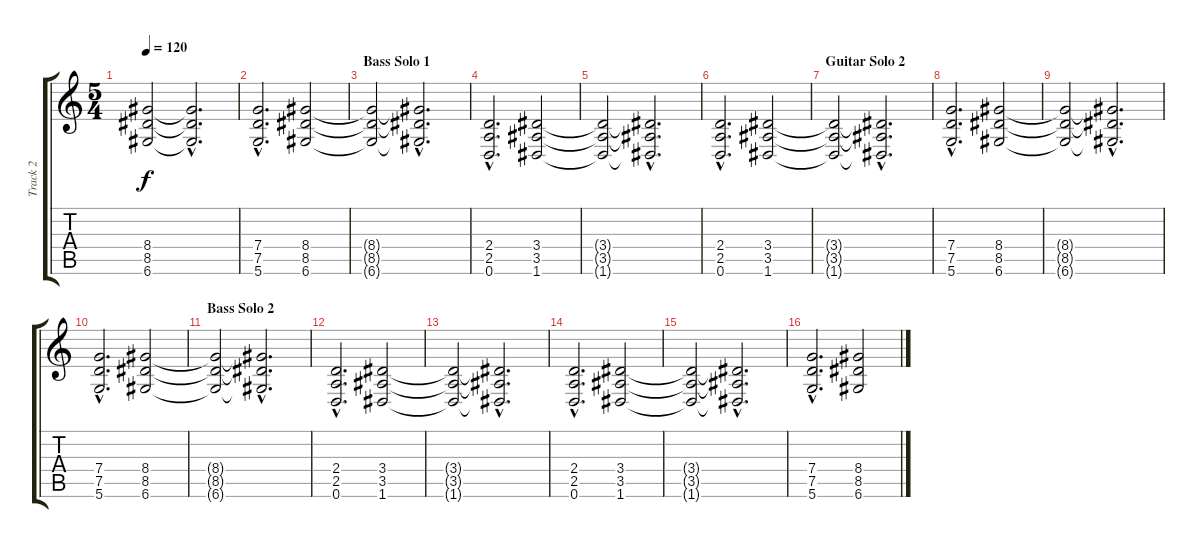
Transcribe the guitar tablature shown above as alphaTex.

\track ("Track 2" "Track 2") {instrument distortionguitar}
\staff {score tabs}
\tuning (D4 A3 F3 C3 G2 D2) {hide}
\ts (5 4)
\tempo 120
\clef g2
\ks c
(8.4{t} 8.5{t} 6.6{t}).2{dy f} (8.4{hac t} 8.5{hac t} 6.6{hac t}).2{d} |
(7.4{hac} 7.5{hac} 5.6{hac}).2{d} (8.4 8.5 6.6).2 |
\section ("" "Bass Solo 1")
(8.4{t} 8.5{t} 6.6{t}).2 (8.4{hac t} 8.5{hac t} 6.6{hac t}).2{d} |
(2.4{hac} 2.5{hac} 0.6{hac}).2{d} (3.4 3.5 1.6).2 |
(3.4{t} 3.5{t} 1.6{t}).2 (3.4{hac t} 3.5{hac t} 1.6{hac t}).2{d} |
(2.4{hac} 2.5{hac} 0.6{hac}).2{d} (3.4 3.5 1.6).2 |
\section ("" "Guitar Solo 2")
(3.4{t} 3.5{t} 1.6{t}).2 (3.4{hac t} 3.5{hac t} 1.6{hac t}).2{d} |
(7.4{hac} 7.5{hac} 5.6{hac}).2{d} (8.4 8.5 6.6).2 |
(8.4{t} 8.5{t} 6.6{t}).2 (8.4{hac t} 8.5{hac t} 6.6{hac t}).2{d} |
(7.4{hac} 7.5{hac} 5.6{hac}).2{d} (8.4 8.5 6.6).2 |
\section ("" "Bass Solo 2")
(8.4{t} 8.5{t} 6.6{t}).2 (8.4{hac t} 8.5{hac t} 6.6{hac t}).2{d} |
(2.4{hac} 2.5{hac} 0.6{hac}).2{d} (3.4 3.5 1.6).2 |
(3.4{t} 3.5{t} 1.6{t}).2 (3.4{hac t} 3.5{hac t} 1.6{hac t}).2{d} |
(2.4{hac} 2.5{hac} 0.6{hac}).2{d} (3.4 3.5 1.6).2 |
(3.4{t} 3.5{t} 1.6{t}).2 (3.4{hac t} 3.5{hac t} 1.6{hac t}).2{d} |
(7.4{hac} 7.5{hac} 5.6{hac}).2{d} (8.4 8.5 6.6).2
